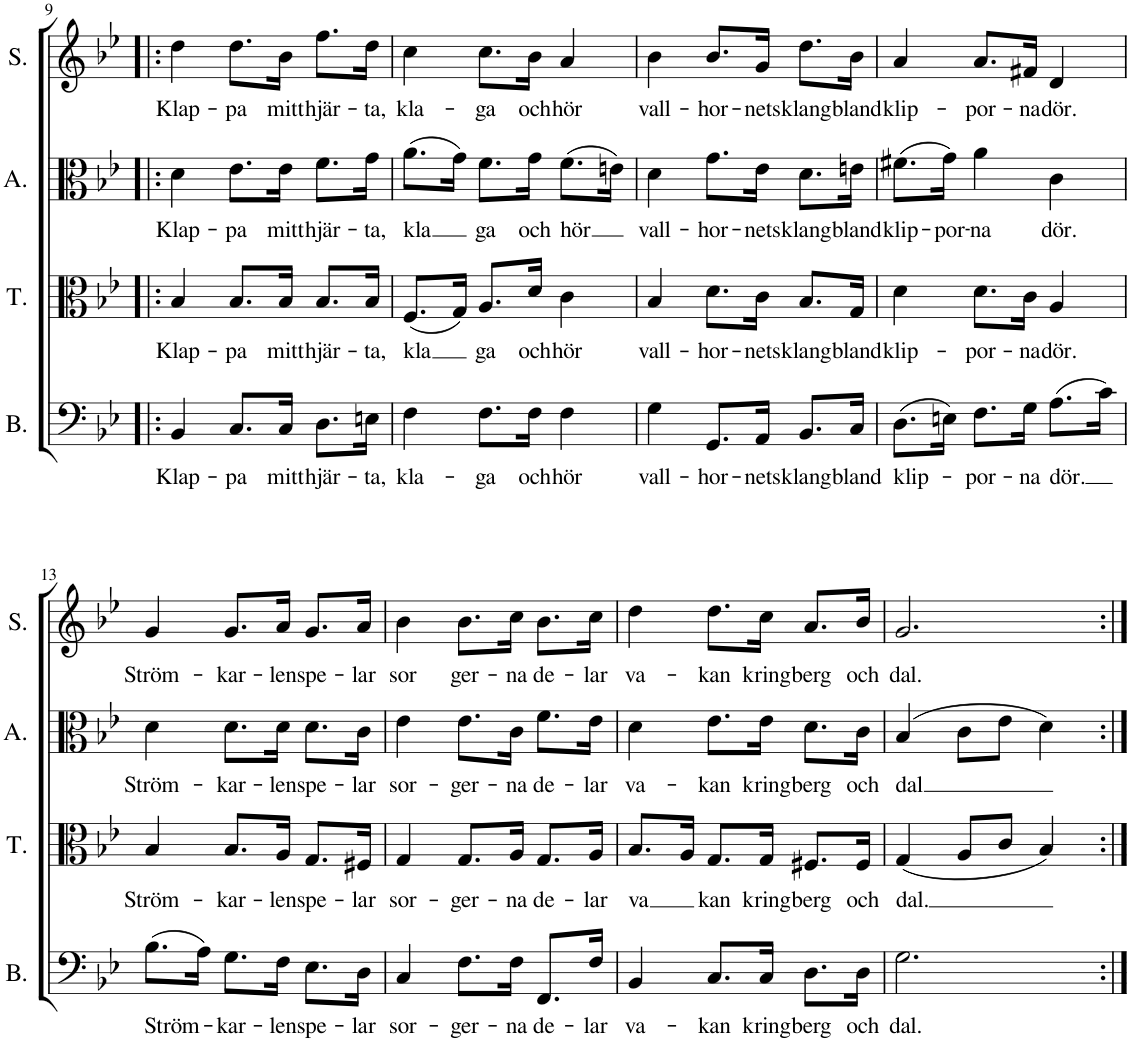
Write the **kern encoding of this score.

**kern	**text	**kern	**text	**kern	**text	**kern	**text
*part4	*part4	*part3	*part3	*part2	*part2	*part1	*part1
*staff4	*staff4	*staff3	*staff3	*staff2	*staff2	*staff1	*staff1
*I"Bass	*	*I"Tenor	*	*I"Alto	*	*I"Soprano	*
*I'B.	*	*I'T.	*	*I'A.	*	*I'S.	*
!!LO:PB:g=z
*clefF4	*	*clefC3	*	*clefC3	*	*clefG2	*
*k[b-e-]	*	*k[b-e-]	*	*k[b-e-]	*	*k[b-e-]	*
*M3/4	*	*M3/4	*	*M3/4	*	*M3/4	*
=9!|:	=9!|:	=9!|:	=9!|:	=9!|:	=9!|:	=9!|:	=9!|:
!	!LO:LY:b	!	!LO:LY:b	!	!LO:LY:b	!	!LO:LY:b
4BB-/	Klap-	4B-/	Klap-	4d\	Klap-	4dd\	Klap-
!	!LO:LY:b	!	!LO:LY:b	!	!LO:LY:b	!	!LO:LY:b
8.C/L	-pa	8.B-/L	-pa	8.e-\L	-pa	8.dd\L	-pa
!	!LO:LY:b	!	!LO:LY:b	!	!LO:LY:b	!	!LO:LY:b
16C/Jk	mitt	16B-/Jk	mitt	16e-\Jk	mitt	16b-\Jk	mitt
!	!LO:LY:b	!	!LO:LY:b	!	!LO:LY:b	!	!LO:LY:b
8.D\L	hjär-	8.B-/L	hjär-	8.f\L	hjär-	8.ff\L	hjär-
!	!LO:LY:b	!	!LO:LY:b	!	!LO:LY:b	!	!LO:LY:b
16En\Jk	-ta,	16B-/Jk	-ta,	16g\Jk	-ta,	16dd\Jk	-ta,
=10	=10	=10	=10	=10	=10	=10	=10
!	!LO:LY:b	!	!LO:LY:b	!	!LO:LY:b	!	!LO:LY:b
4F\	kla-	(8.F/L	kla	(8.a\L	kla	4cc\	kla-
.	.	16G/Jk)	.	16g\Jk)	.	.	.
!	!LO:LY:b	!	!LO:LY:b	!	!LO:LY:b	!	!LO:LY:b
8.F\L	-ga	8.A/L	ga	8.f\L	ga	8.cc\L	-ga
!	!LO:LY:b	!	!LO:LY:b	!	!LO:LY:b	!	!LO:LY:b
16F\Jk	och	16d/Jk	och	16g\Jk	och	16b-\Jk	och
!	!LO:LY:b	!	!LO:LY:b	!	!LO:LY:b	!	!LO:LY:b
4F\	hör	4c\	hör	(8.f\L	hör	4a/	hör
.	.	.	.	16en\Jk)	.	.	.
=11	=11	=11	=11	=11	=11	=11	=11
!	!LO:LY:b	!	!LO:LY:b	!	!LO:LY:b	!	!LO:LY:b
4G\	vall-	4B-/	vall-	4d\	vall-	4b-\	vall-
!	!LO:LY:b	!	!LO:LY:b	!	!LO:LY:b	!	!LO:LY:b
8.GG/L	-hor-	8.d\L	-hor-	8.g\L	-hor-	8.b-/L	-hor-
!	!LO:LY:b	!	!LO:LY:b	!	!LO:LY:b	!	!LO:LY:b
16AA/Jk	-nets	16c\Jk	-nets	16e-\Jk	-nets	16g/Jk	-nets
!	!LO:LY:b	!	!LO:LY:b	!	!LO:LY:b	!	!LO:LY:b
8.BB-/L	klang	8.B-/L	klang	8.d\L	klang	8.dd\L	klang
!	!LO:LY:b	!	!LO:LY:b	!	!LO:LY:b	!	!LO:LY:b
16C/Jk	bland	16G/Jk	bland	16en\Jk	bland	16b-\Jk	bland
=12	=12	=12	=12	=12	=12	=12	=12
!	!LO:LY:b	!	!LO:LY:b	!	!LO:LY:b	!	!LO:LY:b
(8.D\L	klip-	4d\	klip-	(8.f#X\L	klip-	4a/	klip-
!	!	!	!	!	!LO:LY:b	!	!
16En\Jk)	.	.	.	16g\Jk)	-por-	.	.
!	!LO:LY:b	!	!LO:LY:b	!	!LO:LY:b	!	!LO:LY:b
8.F\L	-por-	8.d\L	-por-	4a\	-na	8.a/L	por-
!	!LO:LY:b	!	!LO:LY:b	!	!	!	!LO:LY:b
16G\Jk	-na	16c\Jk	-na	.	.	16f#X/Jk	-na
!	!LO:LY:b	!	!LO:LY:b	!	!LO:LY:b	!	!LO:LY:b
(8.A\L	dör.	4A/	dör.	4c\	dör.	4d/	dör.
16c\Jk)	.	.	.	.	.	.	.
!!LO:LB:g=z
=13	=13	=13	=13	=13	=13	=13	=13
!	!LO:LY:b	!	!LO:LY:b	!	!LO:LY:b	!	!LO:LY:b
(8.B-\L	Ström-	4B-/	Ström-	4d\	Ström-	4g/	Ström-
16A\Jk)	.	.	.	.	.	.	.
!	!LO:LY:b	!	!LO:LY:b	!	!LO:LY:b	!	!LO:LY:b
8.G\L	-kar-	8.B-/L	-kar-	8.d\L	-kar-	8.g/L	-kar-
!	!LO:LY:b	!	!LO:LY:b	!	!LO:LY:b	!	!LO:LY:b
16F\Jk	-len	16A/Jk	-len	16d\Jk	-len	16a/Jk	-len
!	!LO:LY:b	!	!LO:LY:b	!	!LO:LY:b	!	!LO:LY:b
8.E-\L	spe-	8.G/L	spe-	8.d\L	spe-	8.g/L	spe-
!	!LO:LY:b	!	!LO:LY:b	!	!LO:LY:b	!	!LO:LY:b
16D\Jk	-lar	16F#X/Jk	-lar	16c\Jk	-lar	16a/Jk	-lar
=14	=14	=14	=14	=14	=14	=14	=14
!	!LO:LY:b	!	!LO:LY:b	!	!LO:LY:b	!	!LO:LY:b
4C/	sor-	4G/	sor-	4e-\	sor-	4b-\	sor
!	!LO:LY:b	!	!LO:LY:b	!	!LO:LY:b	!	!LO:LY:b
8.F\L	-ger-	8.G/L	-ger-	8.e-\L	-ger-	8.b-\L	ger-
!	!LO:LY:b	!	!LO:LY:b	!	!LO:LY:b	!	!LO:LY:b
16F\Jk	-na	16A/Jk	-na	16c\Jk	-na	16cc\Jk	-na
!	!LO:LY:b	!	!LO:LY:b	!	!LO:LY:b	!	!LO:LY:b
8.FF/L	de-	8.G/L	de-	8.f\L	de-	8.b-\L	de-
!	!LO:LY:b	!	!LO:LY:b	!	!LO:LY:b	!	!LO:LY:b
16F/Jk	-lar	16A/Jk	-lar	16e-\Jk	-lar	16cc\Jk	-lar
=15	=15	=15	=15	=15	=15	=15	=15
!	!LO:LY:b	!	!LO:LY:b	!	!LO:LY:b	!	!LO:LY:b
4BB-/	va-	8.B-/L	va	4d\	va-	4dd\	va-
.	.	16A/Jk	.	.	.	.	.
!	!LO:LY:b	!	!LO:LY:b	!	!LO:LY:b	!	!LO:LY:b
8.C/L	-kan	8.G/L	kan	8.e-\L	-kan	8.dd\L	-kan
!	!LO:LY:b	!	!LO:LY:b	!	!LO:LY:b	!	!LO:LY:b
16C/Jk	kring	16G/Jk	kring	16e-\Jk	kring	16cc\Jk	kring
!	!LO:LY:b	!	!LO:LY:b	!	!LO:LY:b	!	!LO:LY:b
8.D\L	berg	8.F#X/L	berg	8.d\L	berg	8.a/L	berg
!	!LO:LY:b	!	!LO:LY:b	!	!LO:LY:b	!	!LO:LY:b
16D\Jk	och	16F#/Jk	och	16c\Jk	och	16b-/Jk	och
=16	=16	=16	=16	=16	=16	=16	=16
!	!LO:LY:b	!	!LO:LY:b	!	!LO:LY:b	!	!LO:LY:b
2.G\	dal.	(4G/	dal.	(4B-/	dal	2.g/	dal.
.	.	8A/L	.	8c\L	.	.	.
.	.	8c/J	.	8e-\J	.	.	.
.	.	4B-/)	.	4d\)	.	.	.
=:|!	=:|!	=:|!	=:|!	=:|!	=:|!	=:|!	=:|!
*-	*-	*-	*-	*-	*-	*-	*-
